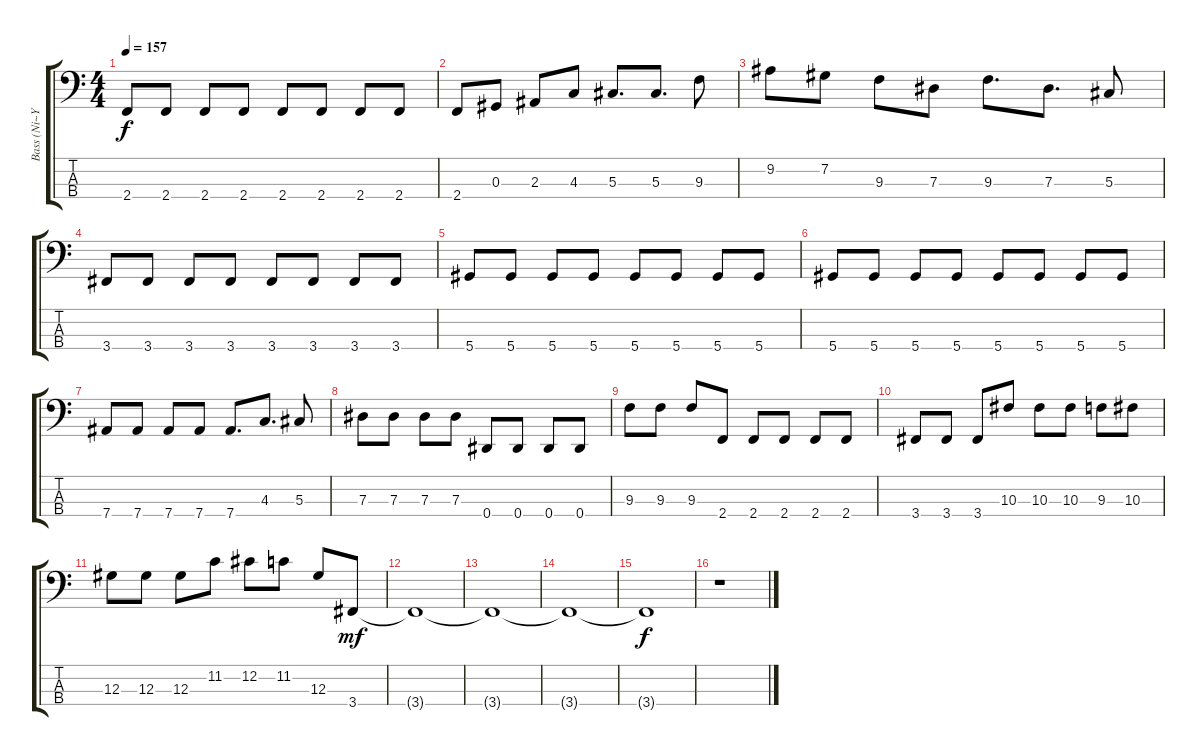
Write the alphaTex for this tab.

\track ("Bass (Ni~Ya)" "Bass (Ni~Y") {instrument electricbasspick}
\staff {score tabs}
\tuning (Gb2 Db2 Ab1 Eb1) {hide}
\ts (4 4)
\tempo 157
\clef f4
\ks c
2.4.8{dy f} 2.4.8 2.4.8 2.4.8 2.4.8 2.4.8 2.4.8 2.4.8 |
2.4.8 0.3.8 2.3.8 4.3.8 5.3.8{d} 5.3.8{d} 9.3.8 |
9.2.8 7.2.8 9.3.8 7.3.8 9.3.8{d} 7.3.8{d} 5.3.8 |
3.4.8 3.4.8 3.4.8 3.4.8 3.4.8 3.4.8 3.4.8 3.4.8 |
5.4.8 5.4.8 5.4.8 5.4.8 5.4.8 5.4.8 5.4.8 5.4.8 |
5.4.8 5.4.8 5.4.8 5.4.8 5.4.8 5.4.8 5.4.8 5.4.8 |
7.4.8 7.4.8 7.4.8 7.4.8 7.4.8{d} 4.3.8{d} 5.3.8 |
7.3.8 7.3.8 7.3.8 7.3.8 0.4.8 0.4.8 0.4.8 0.4.8 |
9.3.8 9.3.8 9.3.8 2.4.8 2.4.8 2.4.8 2.4.8 2.4.8 |
3.4.8 3.4.8 3.4.8 10.3.8 10.3.8 10.3.8 9.3.8 10.3.8 |
12.3.8 12.3.8 12.3.8 11.2.8 12.2.8 11.2.8 12.3.8 3.4.8{dy mf} |
3.4{t}.1 |
3.4{t}.1 |
3.4{t}.1 |
3.4{t}.1{dy f} |
r.1
